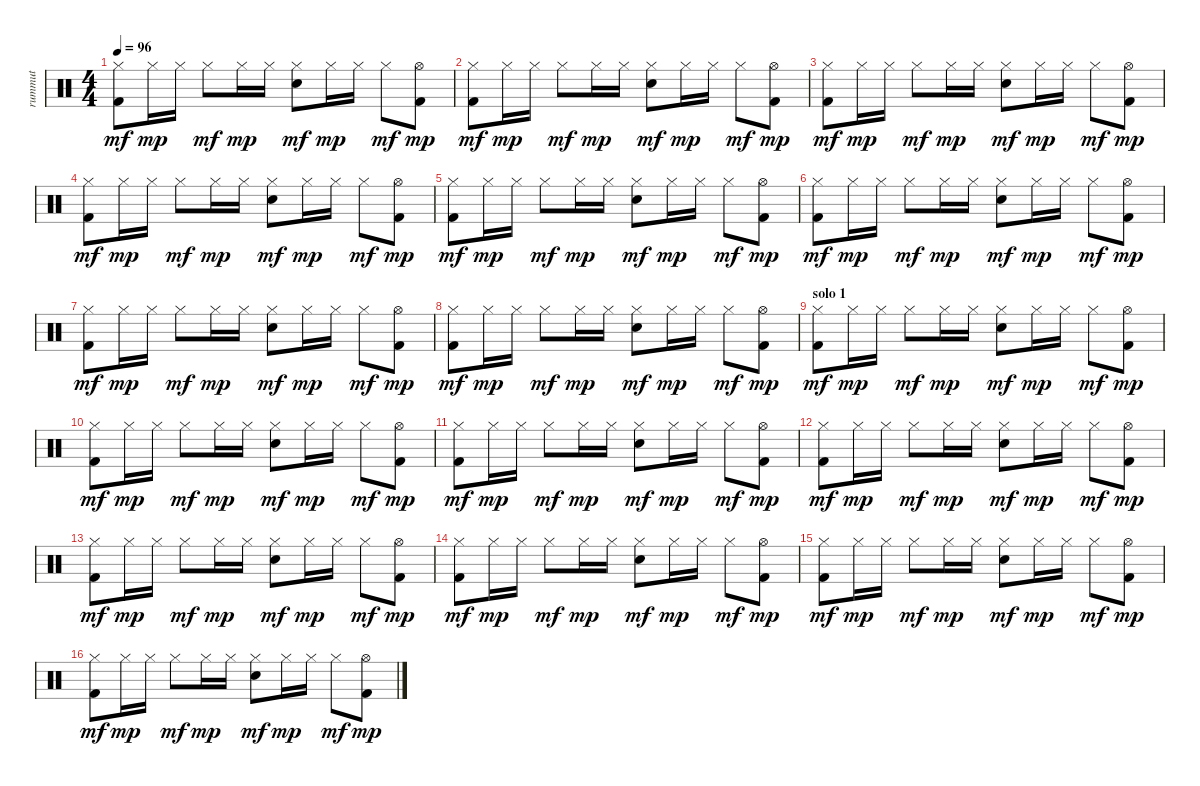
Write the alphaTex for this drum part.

\track ("rummut" "rummut") {instrument percussion}
\staff {score}
\articulation defaults
\ts (4 4)
\tempo 96
\clef neutral
\ks c
("Kick (hit) 2" "Hi-Hat (closed)").8{dy mf} "Hi-Hat (closed)".16{dy mp} "Hi-Hat (closed)".16 "Hi-Hat (closed)".8{dy mf} "Hi-Hat (closed)".16{dy mp} "Hi-Hat (closed)".16 ("Hi-Hat (closed)" "Snare (hit) 2").8{dy mf} "Hi-Hat (closed)".16{dy mp} "Hi-Hat (closed)".16 "Hi-Hat (closed)".8{dy mf} ("Kick (hit) 2" "Hi-Hat (open)").8{dy mp} |
("Kick (hit) 2" "Hi-Hat (closed)").8{dy mf} "Hi-Hat (closed)".16{dy mp} "Hi-Hat (closed)".16 "Hi-Hat (closed)".8{dy mf} "Hi-Hat (closed)".16{dy mp} "Hi-Hat (closed)".16 ("Hi-Hat (closed)" "Snare (hit) 2").8{dy mf} "Hi-Hat (closed)".16{dy mp} "Hi-Hat (closed)".16 "Hi-Hat (closed)".8{dy mf} ("Kick (hit) 2" "Hi-Hat (open)").8{dy mp} |
("Kick (hit) 2" "Hi-Hat (closed)").8{dy mf} "Hi-Hat (closed)".16{dy mp} "Hi-Hat (closed)".16 "Hi-Hat (closed)".8{dy mf} "Hi-Hat (closed)".16{dy mp} "Hi-Hat (closed)".16 ("Hi-Hat (closed)" "Snare (hit) 2").8{dy mf} "Hi-Hat (closed)".16{dy mp} "Hi-Hat (closed)".16 "Hi-Hat (closed)".8{dy mf} ("Kick (hit) 2" "Hi-Hat (open)").8{dy mp} |
("Kick (hit) 2" "Hi-Hat (closed)").8{dy mf} "Hi-Hat (closed)".16{dy mp} "Hi-Hat (closed)".16 "Hi-Hat (closed)".8{dy mf} "Hi-Hat (closed)".16{dy mp} "Hi-Hat (closed)".16 ("Hi-Hat (closed)" "Snare (hit) 2").8{dy mf} "Hi-Hat (closed)".16{dy mp} "Hi-Hat (closed)".16 "Hi-Hat (closed)".8{dy mf} ("Kick (hit) 2" "Hi-Hat (open)").8{dy mp} |
("Kick (hit) 2" "Hi-Hat (closed)").8{dy mf} "Hi-Hat (closed)".16{dy mp} "Hi-Hat (closed)".16 "Hi-Hat (closed)".8{dy mf} "Hi-Hat (closed)".16{dy mp} "Hi-Hat (closed)".16 ("Hi-Hat (closed)" "Snare (hit) 2").8{dy mf} "Hi-Hat (closed)".16{dy mp} "Hi-Hat (closed)".16 "Hi-Hat (closed)".8{dy mf} ("Kick (hit) 2" "Hi-Hat (open)").8{dy mp} |
("Kick (hit) 2" "Hi-Hat (closed)").8{dy mf} "Hi-Hat (closed)".16{dy mp} "Hi-Hat (closed)".16 "Hi-Hat (closed)".8{dy mf} "Hi-Hat (closed)".16{dy mp} "Hi-Hat (closed)".16 ("Hi-Hat (closed)" "Snare (hit) 2").8{dy mf} "Hi-Hat (closed)".16{dy mp} "Hi-Hat (closed)".16 "Hi-Hat (closed)".8{dy mf} ("Kick (hit) 2" "Hi-Hat (open)").8{dy mp} |
("Kick (hit) 2" "Hi-Hat (closed)").8{dy mf} "Hi-Hat (closed)".16{dy mp} "Hi-Hat (closed)".16 "Hi-Hat (closed)".8{dy mf} "Hi-Hat (closed)".16{dy mp} "Hi-Hat (closed)".16 ("Hi-Hat (closed)" "Snare (hit) 2").8{dy mf} "Hi-Hat (closed)".16{dy mp} "Hi-Hat (closed)".16 "Hi-Hat (closed)".8{dy mf} ("Kick (hit) 2" "Hi-Hat (open)").8{dy mp} |
("Kick (hit) 2" "Hi-Hat (closed)").8{dy mf} "Hi-Hat (closed)".16{dy mp} "Hi-Hat (closed)".16 "Hi-Hat (closed)".8{dy mf} "Hi-Hat (closed)".16{dy mp} "Hi-Hat (closed)".16 ("Hi-Hat (closed)" "Snare (hit) 2").8{dy mf} "Hi-Hat (closed)".16{dy mp} "Hi-Hat (closed)".16 "Hi-Hat (closed)".8{dy mf} ("Kick (hit) 2" "Hi-Hat (open)").8{dy mp} |
\section ("" "solo 1")
("Kick (hit) 2" "Hi-Hat (closed)").8{dy mf} "Hi-Hat (closed)".16{dy mp} "Hi-Hat (closed)".16 "Hi-Hat (closed)".8{dy mf} "Hi-Hat (closed)".16{dy mp} "Hi-Hat (closed)".16 ("Hi-Hat (closed)" "Snare (hit) 2").8{dy mf} "Hi-Hat (closed)".16{dy mp} "Hi-Hat (closed)".16 "Hi-Hat (closed)".8{dy mf} ("Kick (hit) 2" "Hi-Hat (open)").8{dy mp} |
("Kick (hit) 2" "Hi-Hat (closed)").8{dy mf} "Hi-Hat (closed)".16{dy mp} "Hi-Hat (closed)".16 "Hi-Hat (closed)".8{dy mf} "Hi-Hat (closed)".16{dy mp} "Hi-Hat (closed)".16 ("Hi-Hat (closed)" "Snare (hit) 2").8{dy mf} "Hi-Hat (closed)".16{dy mp} "Hi-Hat (closed)".16 "Hi-Hat (closed)".8{dy mf} ("Kick (hit) 2" "Hi-Hat (open)").8{dy mp} |
("Kick (hit) 2" "Hi-Hat (closed)").8{dy mf} "Hi-Hat (closed)".16{dy mp} "Hi-Hat (closed)".16 "Hi-Hat (closed)".8{dy mf} "Hi-Hat (closed)".16{dy mp} "Hi-Hat (closed)".16 ("Hi-Hat (closed)" "Snare (hit) 2").8{dy mf} "Hi-Hat (closed)".16{dy mp} "Hi-Hat (closed)".16 "Hi-Hat (closed)".8{dy mf} ("Kick (hit) 2" "Hi-Hat (open)").8{dy mp} |
("Kick (hit) 2" "Hi-Hat (closed)").8{dy mf} "Hi-Hat (closed)".16{dy mp} "Hi-Hat (closed)".16 "Hi-Hat (closed)".8{dy mf} "Hi-Hat (closed)".16{dy mp} "Hi-Hat (closed)".16 ("Hi-Hat (closed)" "Snare (hit) 2").8{dy mf} "Hi-Hat (closed)".16{dy mp} "Hi-Hat (closed)".16 "Hi-Hat (closed)".8{dy mf} ("Kick (hit) 2" "Hi-Hat (open)").8{dy mp} |
("Kick (hit) 2" "Hi-Hat (closed)").8{dy mf} "Hi-Hat (closed)".16{dy mp} "Hi-Hat (closed)".16 "Hi-Hat (closed)".8{dy mf} "Hi-Hat (closed)".16{dy mp} "Hi-Hat (closed)".16 ("Hi-Hat (closed)" "Snare (hit) 2").8{dy mf} "Hi-Hat (closed)".16{dy mp} "Hi-Hat (closed)".16 "Hi-Hat (closed)".8{dy mf} ("Kick (hit) 2" "Hi-Hat (open)").8{dy mp} |
("Kick (hit) 2" "Hi-Hat (closed)").8{dy mf} "Hi-Hat (closed)".16{dy mp} "Hi-Hat (closed)".16 "Hi-Hat (closed)".8{dy mf} "Hi-Hat (closed)".16{dy mp} "Hi-Hat (closed)".16 ("Hi-Hat (closed)" "Snare (hit) 2").8{dy mf} "Hi-Hat (closed)".16{dy mp} "Hi-Hat (closed)".16 "Hi-Hat (closed)".8{dy mf} ("Kick (hit) 2" "Hi-Hat (open)").8{dy mp} |
("Kick (hit) 2" "Hi-Hat (closed)").8{dy mf} "Hi-Hat (closed)".16{dy mp} "Hi-Hat (closed)".16 "Hi-Hat (closed)".8{dy mf} "Hi-Hat (closed)".16{dy mp} "Hi-Hat (closed)".16 ("Hi-Hat (closed)" "Snare (hit) 2").8{dy mf} "Hi-Hat (closed)".16{dy mp} "Hi-Hat (closed)".16 "Hi-Hat (closed)".8{dy mf} ("Kick (hit) 2" "Hi-Hat (open)").8{dy mp} |
("Kick (hit) 2" "Hi-Hat (closed)").8{dy mf} "Hi-Hat (closed)".16{dy mp} "Hi-Hat (closed)".16 "Hi-Hat (closed)".8{dy mf} "Hi-Hat (closed)".16{dy mp} "Hi-Hat (closed)".16 ("Hi-Hat (closed)" "Snare (hit) 2").8{dy mf} "Hi-Hat (closed)".16{dy mp} "Hi-Hat (closed)".16 "Hi-Hat (closed)".8{dy mf} ("Kick (hit) 2" "Hi-Hat (open)").8{dy mp}
